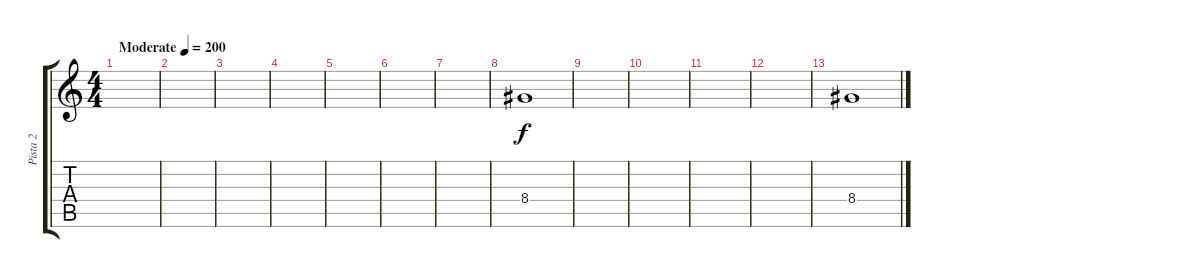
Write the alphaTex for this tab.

\track ("Pista 2" "Pista 2") {instrument acousticguitarsteel}
\staff {score tabs}
\tuning (D4 A3 F3 C3 G2 D2) {hide}
\ts (4 4)
\tempo (200 "Moderate")
\clef g2
\ks c
|
|
|
|
|
|
|
8.4.1 |
|
|
|
|
8.4.1
